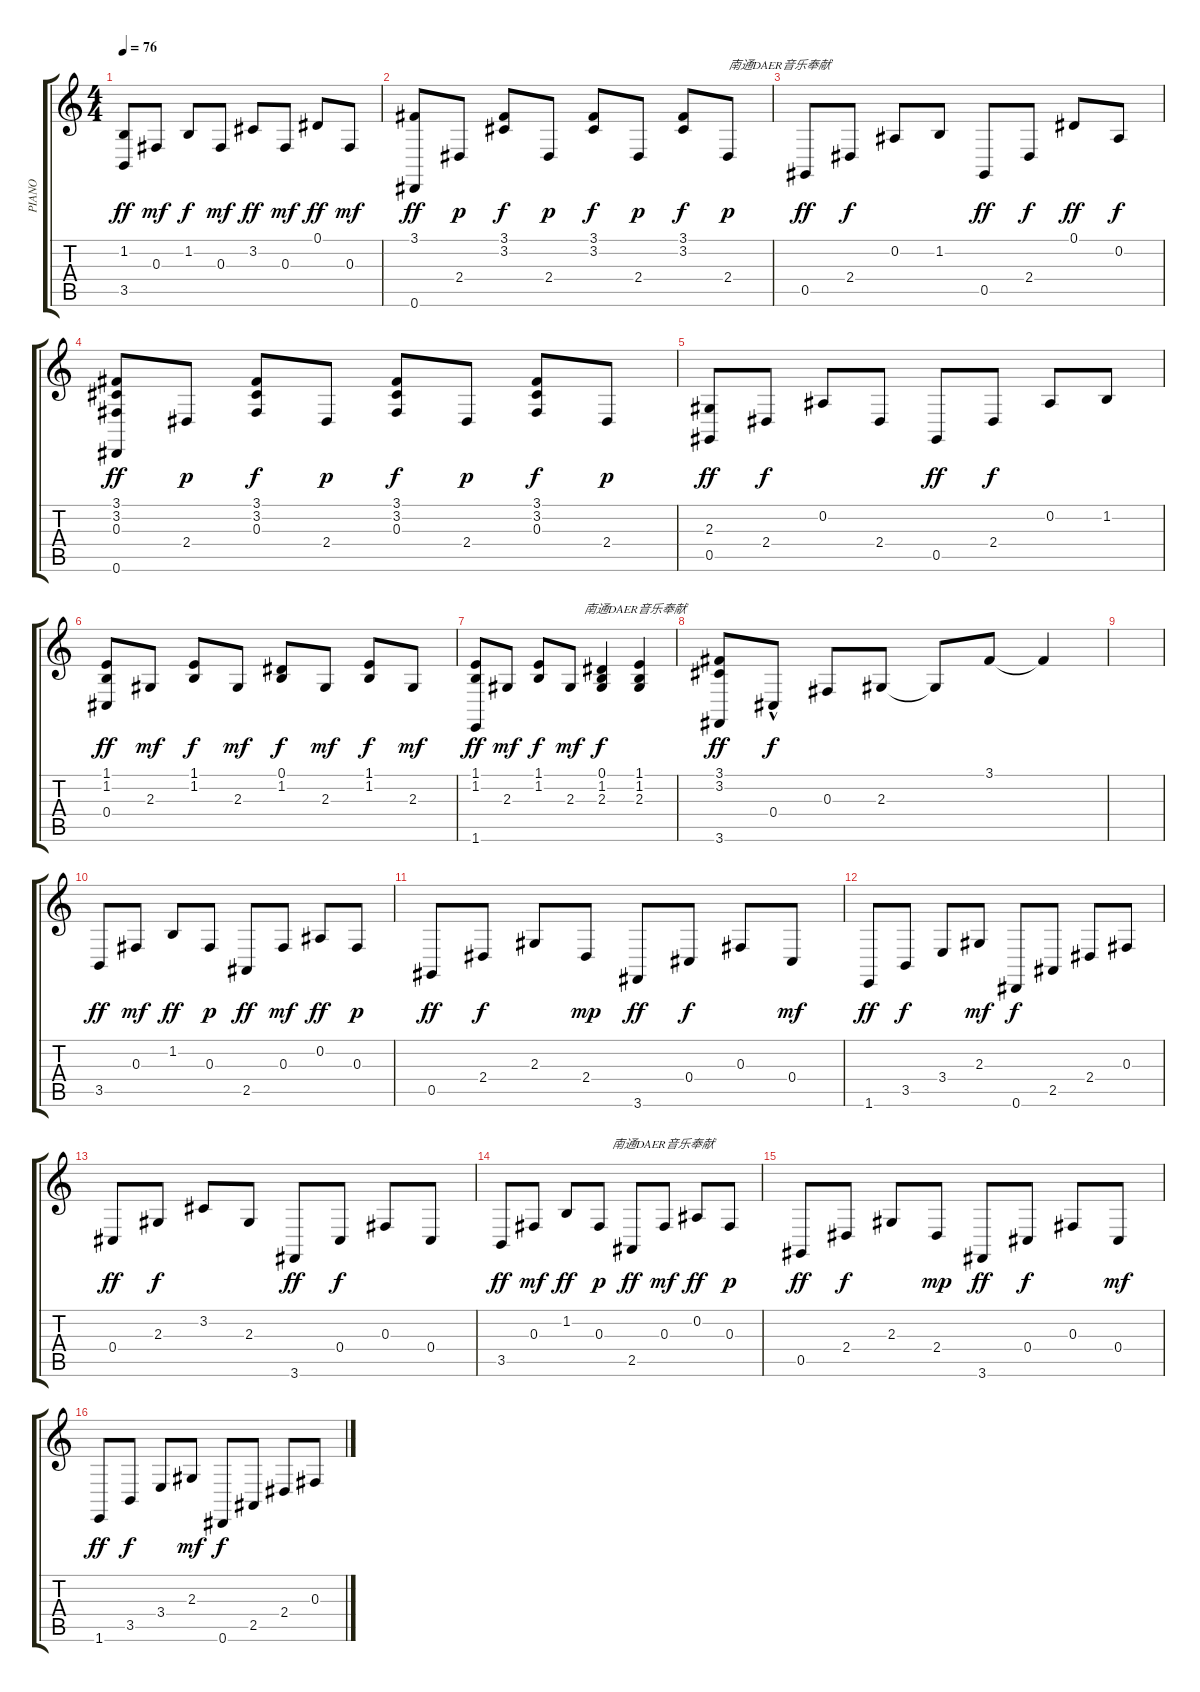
\track ("PIANO" "PIANO") {instrument acousticgrandpiano}
\staff {score tabs}
\tuning (Eb4 Bb3 Gb3 Db3 Ab2 Eb2) {hide}
\ts (4 4)
\tempo 76
\clef g2
\ks c
(1.2 3.5).8{dy ff} 0.3.8{dy mf} 1.2.8{dy f} 0.3.8{dy mf} 3.2.8{dy ff} 0.3.8{dy mf} 0.1.8{dy ff} 0.3.8{dy mf} |
(3.1 0.6).8{dy ff} 2.4.8{dy p} (3.1 3.2).8{dy f} 2.4.8{dy p} (3.1 3.2).8{dy f} 2.4.8{dy p} (3.1 3.2).8{txt "               南通DAER音乐奉献" dy f} 2.4.8{dy p} |
0.5.8{dy ff} 2.4.8{dy f} 0.2.8 1.2.8 0.5.8{dy ff} 2.4.8{dy f} 0.1.8{dy ff} 0.2.8{dy f} |
(3.1 3.2 0.3 0.6).8{dy ff} 2.4.8{dy p} (3.1 3.2 0.3).8{txt "" dy f} 2.4.8{dy p} (3.1 3.2 0.3).8{dy f} 2.4.8{dy p} (3.1 3.2 0.3).8{dy f} 2.4.8{dy p} |
(2.3 0.5).8{dy ff} 2.4.8{dy f} 0.2.8 2.4.8 0.5.8{dy ff} 2.4.8{dy f} 0.2.8 1.2.8 |
(1.1 1.2 0.4).8{dy ff} 2.3.8{dy mf} (1.1 1.2).8{dy f} 2.3.8{dy mf} (0.1 1.2).8{dy f} 2.3.8{dy mf} (1.1 1.2).8{dy f} 2.3.8{dy mf} |
(1.1 1.2 1.6).8{dy ff} 2.3.8{dy mf} (1.1 1.2).8{txt "               南通DAER音乐奉献" dy f} 2.3.8{dy mf} (0.1 1.2 2.3).4{dy f} (1.1 1.2 2.3).4 |
(3.1 3.2 3.6).8{dy ff} 0.4{hac}.8{dy f} 0.3.8 2.3.8 2.3{t}.8 3.1.8 3.1{t}.4 |
|
3.5.8{dy ff} 0.3.8{txt "" dy mf} 1.2.8{dy ff} 0.3.8{dy p} 2.5.8{dy ff} 0.3.8{dy mf} 0.2.8{dy ff} 0.3.8{dy p} |
0.5.8{dy ff} 2.4.8{dy f} 2.3.8 2.4.8{dy mp} 3.6.8{dy ff} 0.4.8{dy f} 0.3.8 0.4.8{dy mf} |
1.6.8{dy ff} 3.5.8{dy f} 3.4.8 2.3.8{dy mf} 0.6.8{dy f} 2.5.8 2.4.8 0.3.8 |
0.4.8{dy ff} 2.3.8{txt "" dy f} 3.2.8 2.3.8 3.6.8{dy ff} 0.4.8{dy f} 0.3.8 0.4.8 |
3.5.8{dy ff} 0.3.8{dy mf} 1.2.8{txt "               南通DAER音乐奉献" dy ff} 0.3.8{dy p} 2.5.8{dy ff} 0.3.8{dy mf} 0.2.8{dy ff} 0.3.8{dy p} |
0.5.8{dy ff} 2.4.8{dy f} 2.3.8 2.4.8{dy mp} 3.6.8{dy ff} 0.4.8{dy f} 0.3.8 0.4.8{dy mf} |
1.6.8{dy ff} 3.5.8{dy f} 3.4.8 2.3.8{dy mf} 0.6.8{dy f} 2.5.8 2.4.8 0.3.8
